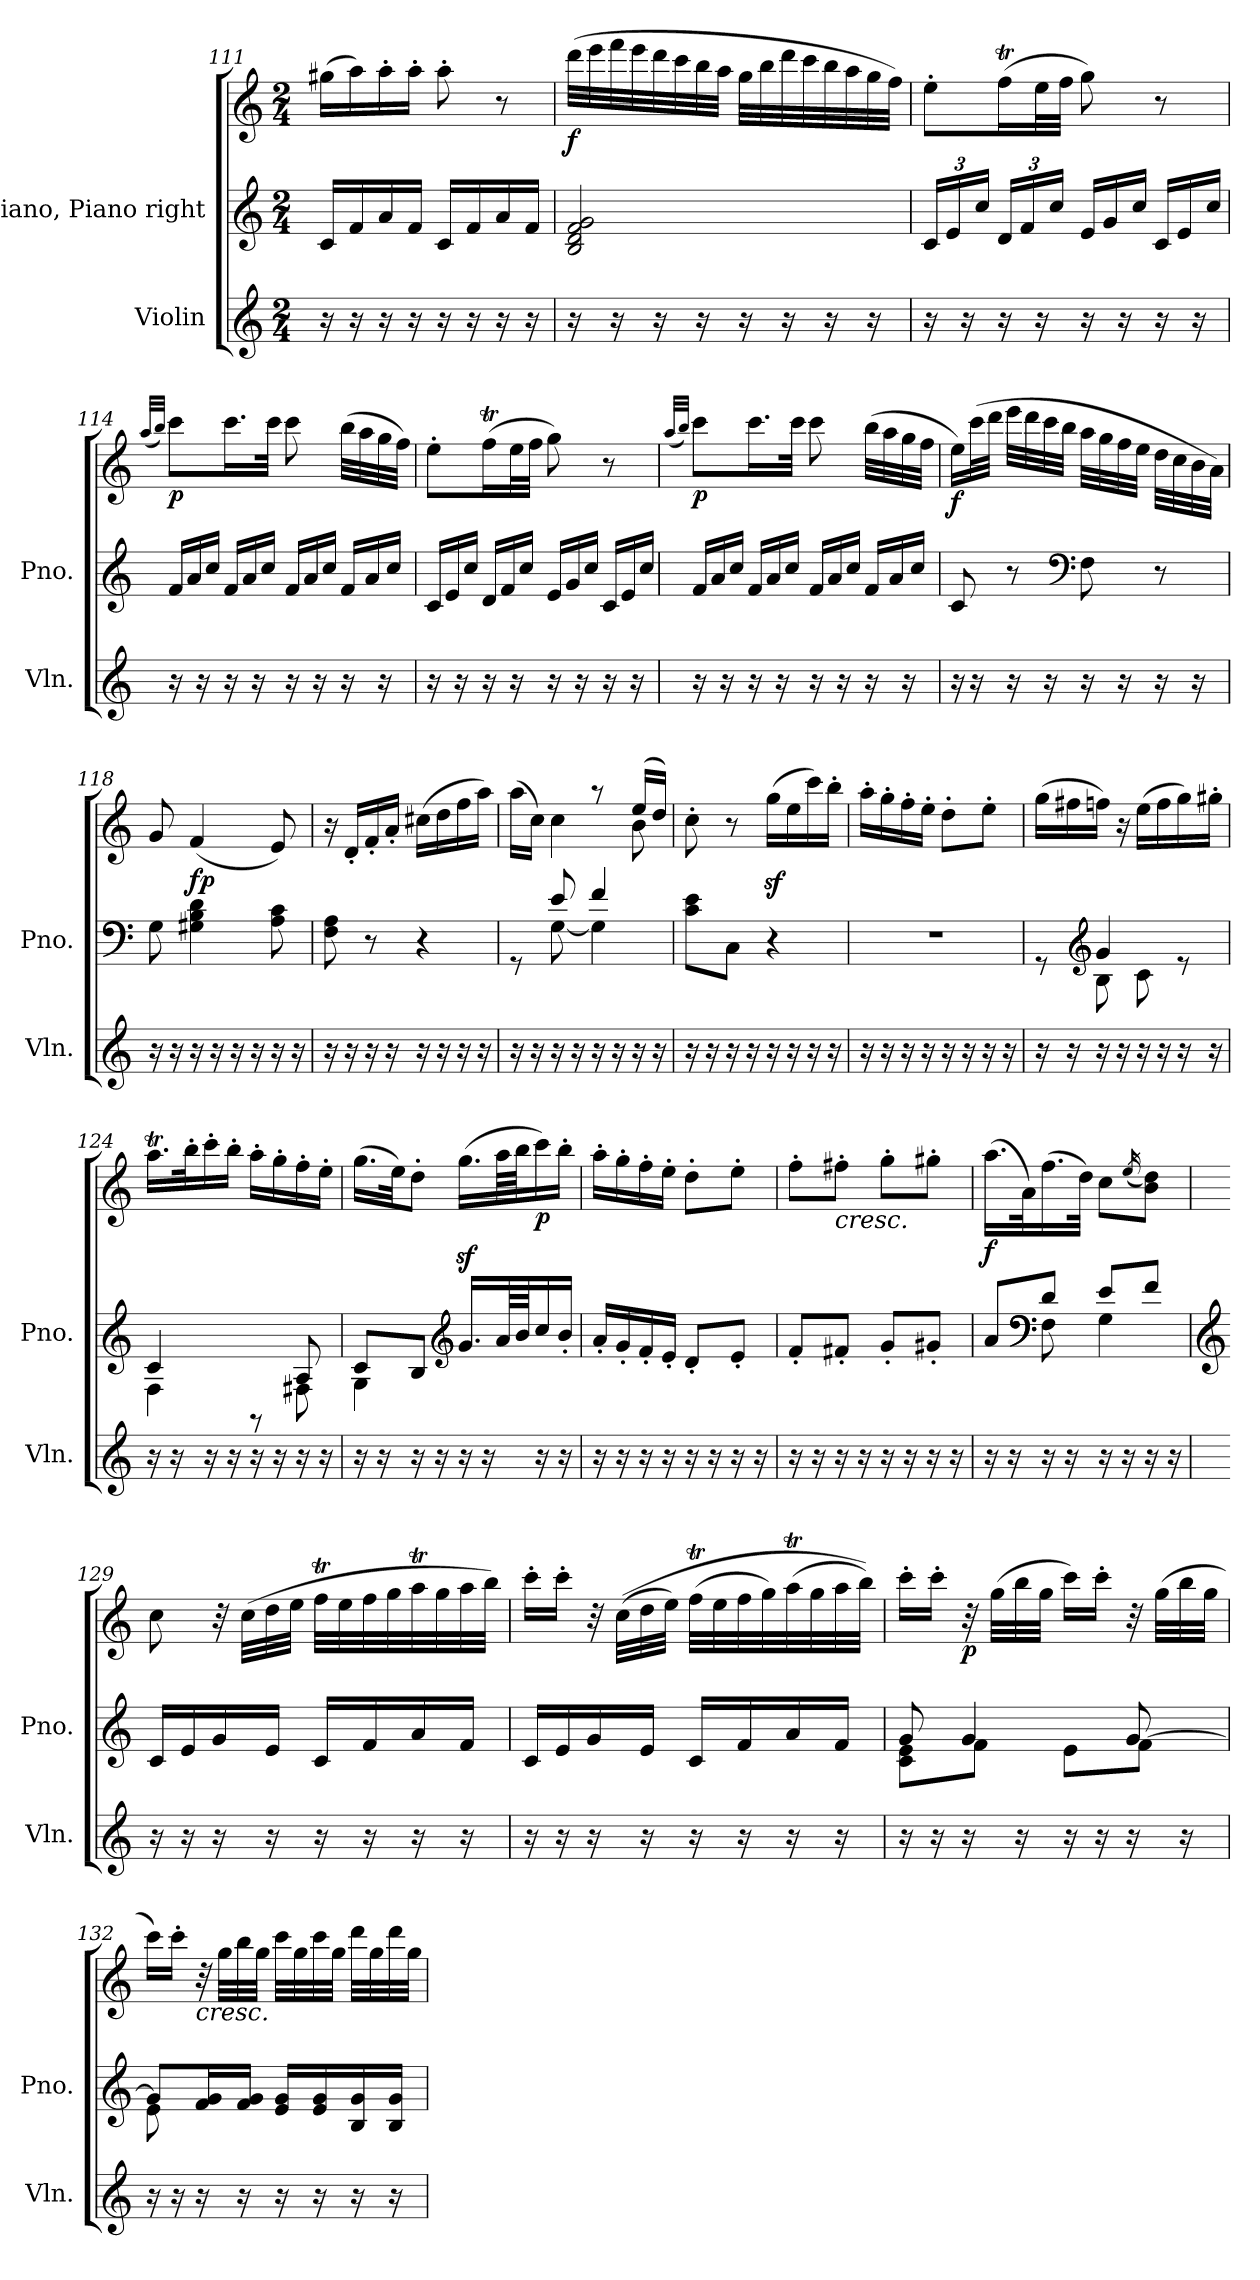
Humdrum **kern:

**kern	**kern	**kern	**dynam
*part2	*part1	*part1	*part1
*staff3	*staff2	*staff1	*staff1/2
*I"Violin	*I"Piano, Piano right	*	*
*I'Vln.	*I'Pno.	*	*
*clefG2	*clefG2	*clefG2	*
*k[]	*k[]	*k[]	*
*M2/4	*M2/4	*M2/4	*
=111	=111	=111	=111
16r	16c/LL	(>16gg#X\LL	.
16r	16f/	16aa\)	.
16r	16a/	16aa'\	.
16r	16f/JJ	16aa'\JJ	.
16r	16c/LL	8aa'\	.
16r	16f/	.	.
16r	16a/	8r	.
16r	16f/JJ	.	.
!!LO:LB:g=z
=112	=112	=112	=112
!	!	!	!LO:DY:b
16r	2B/ 2d/ 2f/ 2g/	(>32ddd\LLL	f
.	.	32eee\	.
16r	.	32fff\	.
.	.	32eee\	.
16r	.	32ddd\	.
.	.	32ccc\	.
16r	.	32bb\	.
.	.	32aa\JJJ	.
16r	.	32gg\LLL	.
.	.	32bb\	.
16r	.	32ddd\	.
.	.	32ccc\	.
16r	.	32bb\	.
.	.	32aa\	.
16r	.	32gg\	.
.	.	32ff\JJJ)	.
=113	=113	=113	=113
*	*Xbrackettup	*	*
16r	24c/LL	8ee'\L	.
.	24e/	.	.
16r	.	.	.
.	24cc/JJ	.	.
16r	24d/LL	(>16ffT\L	.
.	24f/	.	.
16r	.	32ee\L	.
.	24cc/JJ	.	.
.	.	32ff\JJJ	.
*	*Xtuplet	*	*
16r	24e/LL	8gg\)	.
.	24g/	.	.
16r	.	.	.
.	24cc/JJ	.	.
16r	24c/LL	8r	.
.	24e/	.	.
16r	.	.	.
.	24cc/JJ	.	.
!!LO:LB:g=z
=114	=114	=114	=114
.	.	(<32qaa/LLL	.
.	.	32qbb/JJJ)	.
!	!	!	!LO:DY:b
16r	24f/LL	8ccc\L	p
.	24a/	.	.
16r	.	.	.
.	24cc/JJ	.	.
16r	24f/LL	16.ccc\L	.
.	24a/	.	.
16r	.	.	.
.	24cc/JJ	.	.
.	.	32ccc\JJk	.
16r	24f/LL	8ccc\	.
.	24a/	.	.
16r	.	.	.
.	24cc/JJ	.	.
16r	24f/LL	(>32bb\LLL	.
.	.	32aa\	.
.	24a/	.	.
16r	.	32gg\	.
.	24cc/JJ	.	.
.	.	32ff\JJJ)	.
=115	=115	=115	=115
16r	24c/LL	8ee'\L	.
.	24e/	.	.
16r	.	.	.
.	24cc/JJ	.	.
16r	24d/LL	(>16ffT\L	.
.	24f/	.	.
16r	.	32ee\L	.
.	24cc/JJ	.	.
.	.	32ff\JJJ	.
16r	24e/LL	8gg\)	.
.	24g/	.	.
16r	.	.	.
.	24cc/JJ	.	.
16r	24c/LL	8r	.
.	24e/	.	.
16r	.	.	.
.	24cc/JJ	.	.
!!LO:LB:g=z
=116	=116	=116	=116
.	.	(<32qaa/LLL	.
.	.	32qbb/JJJ)	.
!	!	!	!LO:DY:b
16r	24f/LL	8ccc\L	p
.	24a/	.	.
16r	.	.	.
.	24cc/JJ	.	.
16r	24f/LL	16.ccc\L	.
.	24a/	.	.
16r	.	.	.
.	24cc/JJ	.	.
.	.	32ccc\JJk	.
16r	24f/LL	8ccc\	.
.	24a/	.	.
16r	.	.	.
.	24cc/JJ	.	.
16r	24f/LL	(>32bb\LLL	.
.	.	32aa\	.
.	24a/	.	.
16r	.	32gg\	.
.	24cc/JJ	.	.
.	.	32ff\JJJ	.
=117	=117	=117	=117
!	!	!	!LO:DY:b
16r	8c/	16ee\LL)	f
16r	.	(>32ccc\L	.
.	.	32ddd\JJJ	.
16r	8r	32eee\LLL	.
.	.	32ddd\	.
16r	.	32ccc\	.
.	.	32bb\JJJ	.
*	*clefF4	*	*
16r	8F\	32aa\LLL	.
.	.	32gg\	.
16r	.	32ff\	.
.	.	32ee\JJJ	.
16r	8r	32dd\LLL	.
.	.	32cc\	.
16r	.	32b\	.
.	.	32a\JJJ)	.
=118	=118	=118	=118
16r	8G\	8g/	.
16r	.	.	.
!	!	!	!LO:DY:b
16r	4G#X\ 4B\ 4d\	(<4f/	fp
16r	.	.	.
16r	.	.	.
16r	.	.	.
16r	8A\ 8c\	8e/)	.
16r	.	.	.
!!LO:PB:g=z
=119	=119	=119	=119
16r	8F\ 8A\	16r	.
16r	.	16d'/LL	.
16r	8r	16f'/	.
16r	.	16a'/JJ	.
16r	4r	(>16cc#X\LL	.
16r	.	16dd\	.
16r	.	16ff\	.
16r	.	16aa\JJ)	.
=120	=120	=120	=120
*	*^	*^	*
16r	8rGG	8ryy	4rGGyy	(>16aa\LL	.
16r	.	.	.	16cc\JJ)	.
16r	8e/	[8G\	.	4cc\	.
16r	.	.	.	.	.
16r	4f/	4G\]	8r	.	.
16r	.	.	.	.	.
16r	.	.	(>16ee/LL	8b\	.
16r	.	.	16dd/JJ)	.	.
*	*v	*v	*	*	*
*	*	*v	*v	*
=121	=121	=121	=121
16r	8c\ 8e\L	8cc'\	.
16r	.	.	.
16r	8C\J	8r	.
16r	.	.	.
16r	4r	(>16ggz<\LL	.
16r	.	16ee\	.
16r	.	16ccc\)	.
16r	.	16bb'\JJ	.
=122	=122	=122	=122
16r	2r	16aa'\LL	.
16r	.	16gg'\	.
16r	.	16ff'\	.
16r	.	16ee'\JJ	.
16r	.	8dd'\L	.
16r	.	.	.
16r	.	8ee'\J	.
16r	.	.	.
=123	=123	=123	=123
*	*^	*	*
16r	8rGG	8ryy	(>16gg\LL	.
16r	.	.	16ff#X\	.
*	*clefG2	*	*	*
16r	4g/	8B\	16ffn\JJ)	.
16r	.	.	16r	.
16r	.	8c\	(>16ee\LL	.
16r	.	.	16ff\	.
16r	8re	8ryy	16gg\)	.
16r	.	.	16gg#X'\JJ	.
!!LO:LB:g=z
=124	=124	=124	=124	=124
16r	4c/	4F\	16.aaT\LL	.
16r	.	.	.	.
.	.	.	32bb'\K	.
16r	.	.	16ccc'\	.
16r	.	.	16bb'\JJ	.
16r	8rGG	8ryy	16aa'\LL	.
16r	.	.	16gg'\	.
16r	8A/	8F#X\	16ff'\	.
16r	.	.	16ee'\JJ	.
=125	=125	=125	=125	=125
16r	8c/L	4G\	(>16.gg\LL	.
16r	.	.	.	.
.	.	.	32ee\JK)	.
16r	8B/J	.	8dd'\J	.
16r	.	.	.	.
*	*clefG2	*	*	*
16r	16.g/LL	4ryy	(>16.ggz<\LL	.
16r	.	.	.	.
.	64a/LL	.	64aa\LL	.
.	64b/JJ	.	64bb\JJ	.
!	!	!	!	!LO:DY:b
16r	16cc/	.	16ccc\)	p
16r	16b'/JJ	.	16bb'\JJ	.
*	*v	*v	*	*
=126	=126	=126	=126
16r	16a'/LL	16aa'\LL	.
16r	16g'/	16gg'\	.
16r	16f'/	16ff'\	.
16r	16e'/JJ	16ee'\JJ	.
16r	8d'/L	8dd'\L	.
16r	.	.	.
16r	8e'/J	8ee'\J	.
16r	.	.	.
=127	=127	=127	=127
16r	8f'/L	8ff'\L	.
16r	.	.	.
!	!	!LO:TX:b:i:t=cresc.	!
16r	8f#X'/J	8ff#X'\J	.
16r	.	.	.
16r	8g'/L	8gg'\L	.
16r	.	.	.
16r	8g#X'/J	8gg#X'\J	.
16r	.	.	.
!!LO:LB:g=z
=128	=128	=128	=128
*	*^	*	*
!	!	!	!	!LO:DY:b
16r	8a/L	8ryy	(>16.aa\LL	f
16r	.	.	.	.
.	.	.	32a\K)	.
*	*clefF4	*	*	*
16r	8d/J	8F\	(>16.ff\	.
16r	.	.	.	.
.	.	.	32dd\JJk)	.
16r	8e/L	4G\	8cc\L	.
16r	.	.	.	.
.	.	.	(>16qee/	.
16r	8f/J	.	8b\ 8dd\J)	.
16r	.	.	.	.
*	*v	*v	*	*
=129	=129	=129	=129
*	*clefG2	*	*
16r	16c/LL	8cc\	.
16r	16e/	.	.
16r	16g/	32r	.
.	.	(>32cc\LLL	.
16r	16e/JJ	32dd\	.
.	.	32ee\JJJ	.
16r	16c/LL	32ffT\LLL	.
.	.	32ee\	.
16r	16f/	32ff\	.
.	.	32gg\	.
16r	16a/	32aaT\	.
.	.	32gg\	.
16r	16f/JJ	32aa\	.
.	.	32bb\JJJ)	.
=130	=130	=130	=130
16r	16c/LL	16ccc'\LL	.
16r	16e/	16ccc'\JJ	.
16r	16g/	32r	.
.	.	(>(>32cc\LLL	.
16r	16e/JJ	32dd\	.
.	.	32ee\JJJ)	.
16r	16c/LL	(>32ffT\LLL	.
.	.	32ee\	.
16r	16f/	32ff\	.
.	.	32gg\)	.
16r	16a/	(>32aaT\	.
.	.	32gg\	.
16r	16f/JJ	32aa\	.
.	.	32bb\JJJ))	.
!!LO:PB:g=z
=131	=131	=131	=131
*	*^	*	*
16r	8g/	8c\ 8e\L	16ccc'\LL	.
16r	.	.	16ccc'\JJ	.
!	!	!	!	!LO:DY:b
16r	4g/	8f\J	32r	p
.	.	.	(>32gg\LLL	.
16r	.	.	32bb\	.
.	.	.	32gg\JJJ	.
16r	.	8e\L	16ccc\LL)	.
16r	.	.	16ccc'\JJ	.
16r	[8g/	8f\J	32r	.
.	.	.	(>32gg\LLL	.
16r	.	.	32bb\	.
.	.	.	32gg\JJJ	.
=132	=132	=132	=132	=132
16r	8g/L]	8e\	16ccc\LL)	.
16r	.	.	16ccc'\JJ	.
!	!	!	!LO:TX:b:i:t=cresc.	!
16r	16f/ 16g/L	4.ryy	32r	.
.	.	.	32gg\LLL	.
16r	16f/ 16g/JJ	.	32bb\	.
.	.	.	32gg\JJJ	.
16r	16e/ 16g/LL	.	32ccc\LLL	.
.	.	.	32gg\	.
16r	16e/ 16g/	.	32ccc\	.
.	.	.	32gg\JJJ	.
16r	16B/ 16g/	.	32ddd\LLL	.
.	.	.	32gg\	.
16r	16B/ 16g/JJ	.	32ddd\	.
.	.	.	32gg\JJJ	.
*	*v	*v	*	*
=	=	=	=
*-	*-	*-	*-
